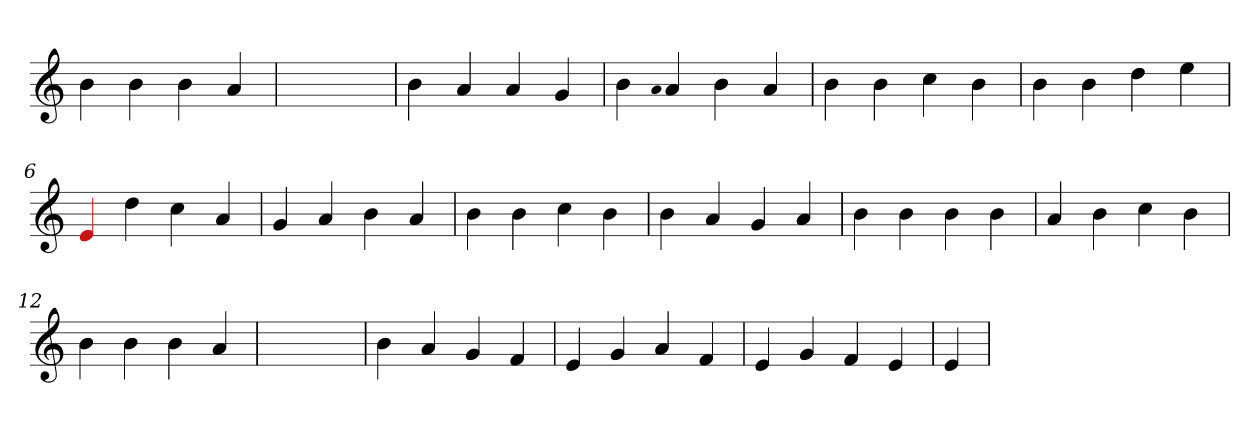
**kern
*part1
*staff1
*clefG2
=1
4b
4b
4b
4a
=2
1ryy
=2
4b
4a
4a
4g
=3
4b
qqa
4a
4b
4a
=4
4b
4b
4cc
4b
=5
4b
4b
4dd
4ee
=6
4Re
4dd
4cc
4a
=7
4g
4a
4b
4a
=8
4b
4b
4cc
4b
=9
4b
4a
4g
4a
=10
4b
4b
4b
4b
=11
4a
4b
4cc
4b
=12
4b
4b
4b
4a
=13
1ryy
=13
4b
4a
4g
4f
=14
4e
4g
4a
4f
=15
4e
4g
4f
4e
=16
4e
=
*-
